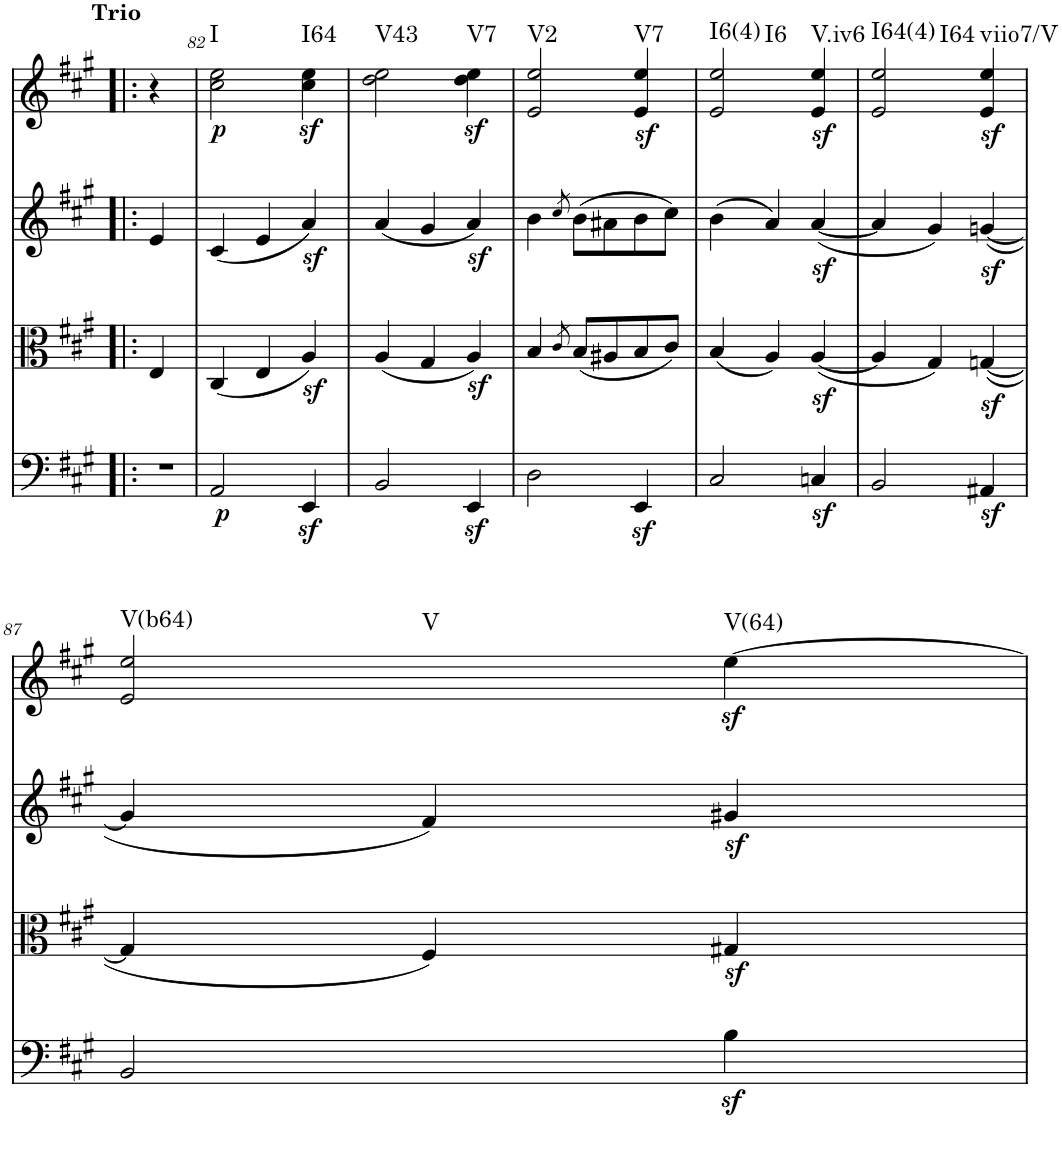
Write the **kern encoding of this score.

**kern	**dynam	**kern	**kern	**kern	**dynam	**harte
*part4	*part4	*part3	*part2	*part1	*part1	*part1
*staff4	*staff4	*staff3	*staff2	*staff1	*staff1	*
*I"Violoncello	*	*I"Viola	*I"Violin 2	*I"Violin 1	*	*
*I'Vc	*	*I'Vla	*I'Vln	*I'Vln	*	*
!!LO:PB:g=z
*clefF4	*	*clefC3	*clefG2	*clefG2	*	*
*k[f#c#g#]	*	*k[f#c#g#]	*k[f#c#g#]	*k[f#c#g#]	*	*
*M3/4	*	*M3/4	*M3/4	*M3/4	*	*
=81X2!|:	=81X2!|:	=81X2!|:	=81X2!|:	=81X2!|:	=81X2!|:	=81X2!|:
!	!	!	!	!LO:TX:a:B:t=Trio	!	!
2.r	.	4E/	4e/	4r	.	.
.	.	2ryy	2ryy	2ryy	.	.
=82	=82	=82	=82	=82	=82	=82
!	!LO:DY:b	!	!	!	!LO:DY:b	!LO:H:kt=I
2AA/	p	(4C#/	(4c#/	2cc#\ 2ee\	p	N
.	.	4E/	4e/	.	.	.
!	!	!	!	!	!LO:DY:b	!LO:H:kt=I64
4EEz</	.	4Az</)	4az</)	4cc#\ 4ee\	sf	N
=83	=83	=83	=83	=83	=83	=83
!	!	!	!	!	!	!LO:H:kt=V43
2BB/	.	(4A/	(4a/	2dd\ 2ee\	.	N
.	.	4G#/	4g#/	.	.	.
!	!	!	!	!	!LO:DY:b	!LO:H:kt=V7
4EEz</	.	4Az</)	4az</)	4dd\ 4ee\	sf	N
=84	=84	=84	=84	=84	=84	=84
!	!	!	!	!	!	!LO:H:kt=V2
2D\	.	4B/	4b\	2e/ 2ee/	.	N
.	.	8qc#/	8qcc#/	.	.	.
.	.	(8B/L	(8b\L	.	.	.
.	.	8A#X/	8a#X\	.	.	.
!	!	!	!	!	!LO:DY:b	!LO:H:kt=V7
4EEz</	.	8B/	8b\	4e/ 4ee/	sf	N
.	.	8c#/J)	8cc#\J)	.	.	.
=85	=85	=85	=85	=85	=85	=85
!	!	!	!	!	!	!LO:H:n=1:kt=I6(4)
!	!	!	!	!	!	!LO:H:n=2:kt=I6
2C#/	.	(4B/	(4b\	2e/ 2ee/	.	N N
.	.	4A/)	4a/)	.	.	.
!	!	!	!	!	!LO:DY:b	!LO:H:kt=V.iv6
4Cnz</	.	([4Az</	([4az</	4e/ 4ee/	sf	N
=86	=86	=86	=86	=86	=86	=86
!	!	!	!	!	!	!LO:H:n=1:kt=I64(4)
!	!	!	!	!	!	!LO:H:n=2:kt=I64
2BB/	.	4A/]	4a/]	2e/ 2ee/	.	N N
.	.	4G#/)	4g#/)	.	.	.
!	!	!	!	!	!LO:DY:b	!LO:H:kt=viio7/V
4AA#Xz</	.	([4Gnz</	([4gnz</	4e/ 4ee/	sf	N
!!LO:LB:g=z
=87	=87	=87	=87	=87	=87	=87
!	!	!	!	!	!	!LO:H:n=1:kt=V(b64)
!	!	!	!	!	!	!LO:H:n=2:kt=V
2BB/	.	4G/]	4g/]	2e/ 2ee/	.	N N
.	.	4F#/)	4f#/)	.	.	.
!	!	!	!	!	!LO:DY:b	!LO:H:kt=V(64)
4Bz<\	.	4G#Xz</	4g#Xz</	[4ee\	sf	N
=	=	=	=	=	=	=
*-	*-	*-	*-	*-	*-	*-
